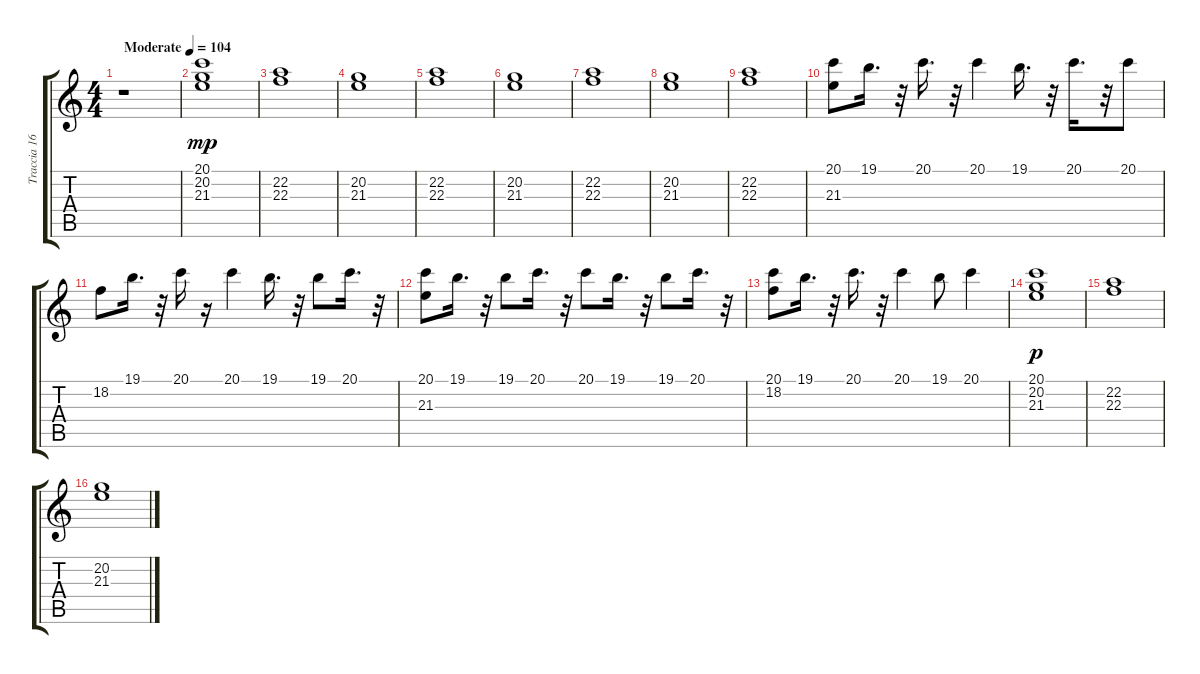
\track ("Traccia 16" "Traccia 16") {instrument rockorgan}
\staff {score tabs}
\tuning (E4 B3 G3 D3 A2 E2) {hide}
\ts (4 4)
\tempo (104 "Moderate")
\clef g2
\ks c
r.1{dy mp instrument rockorgan} |
(20.1 20.2 21.3).1 |
(22.2 22.3).1 |
(20.2 21.3).1 |
(22.2 22.3).1 |
(20.2 21.3).1 |
(22.2 22.3).1 |
(20.2 21.3).1 |
(22.2 22.3).1 |
(20.1 21.3).8 19.1.16{d} r.32 20.1.16{d} r.32 20.1.4 19.1.16{d} r.32 20.1.16{d} r.32 20.1.8 |
18.2.8 19.1.16{d} r.32 20.1.16 r.16 20.1.4 19.1.16{d} r.32 19.1.8 20.1.16{d} r.32 |
(20.1 21.3).8 19.1.16{d} r.32 19.1.8 20.1.16{d} r.32 20.1.8 19.1.16{d} r.32 19.1.8 20.1.16{d} r.32 |
(20.1 18.2).8 19.1.16{d} r.32 20.1.16{d} r.32 20.1.4 19.1.8 20.1.4 |
(20.1 20.2 21.3).1{dy p} |
(22.2 22.3).1 |
(20.2 21.3).1
